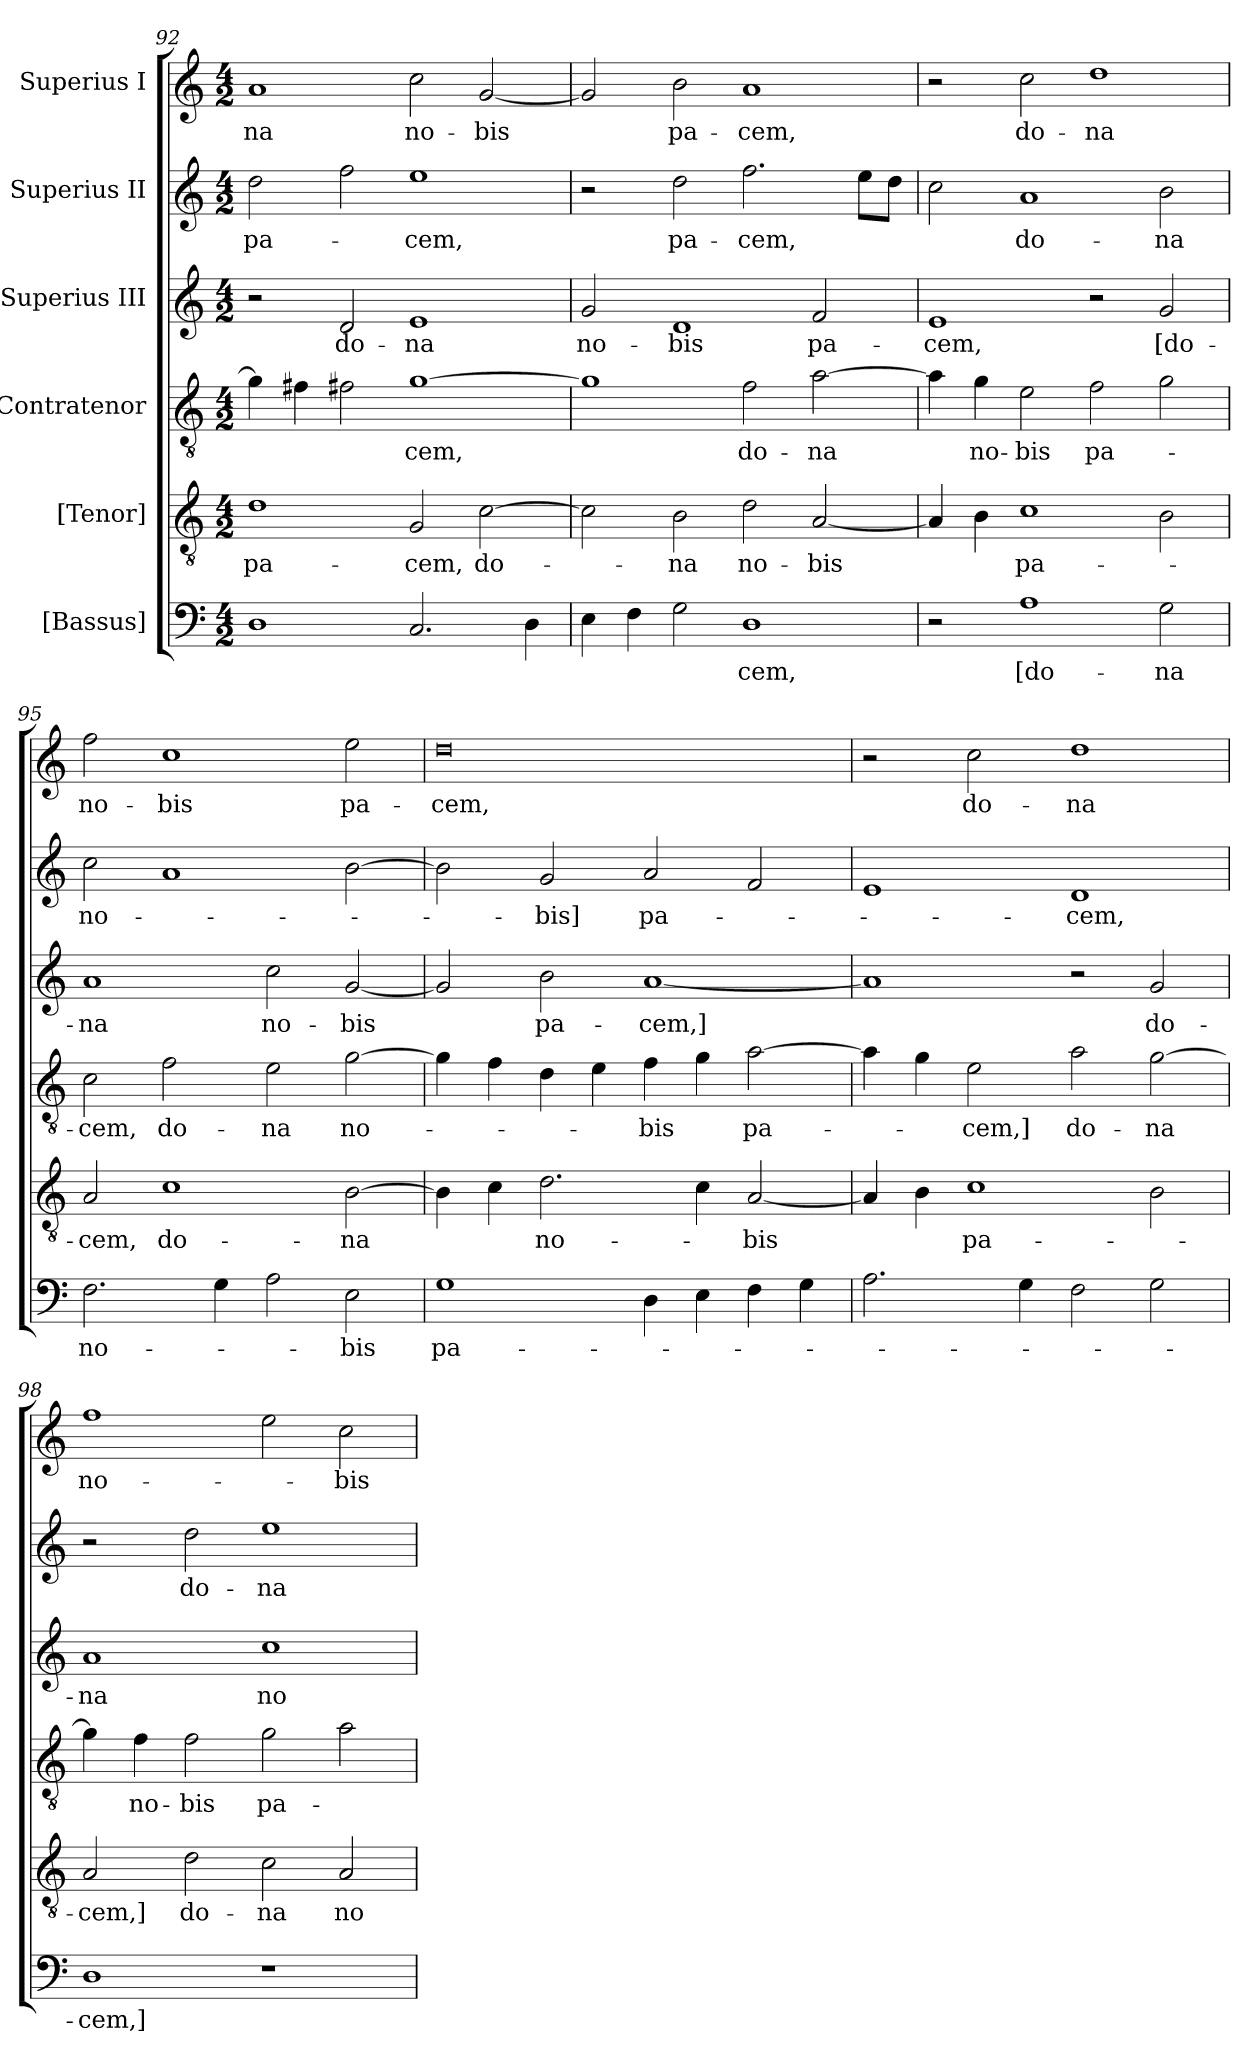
**kern	**text	**kern	**text	**kern	**text	**kern	**text	**kern	**text	**kern	**text
*part6	*part6	*part5	*part5	*part4	*part4	*part3	*part3	*part2	*part2	*part1	*part1
*staff6	*staff6	*staff5	*staff5	*staff4	*staff4	*staff3	*staff3	*staff2	*staff2	*staff1	*staff1
*I"[Bassus]	*	*I"[Tenor]	*	*I"Contratenor	*	*I"Superius III	*	*I"Superius II	*	*I"Superius I	*
*clefF4	*	*clefGv2	*	*clefGv2	*	*clefG2	*	*clefG2	*	*clefG2	*
*k[]	*	*k[]	*	*k[]	*	*k[]	*	*k[]	*	*k[]	*
*M4/2	*	*M4/2	*	*M4/2	*	*M4/2	*	*M4/2	*	*M4/2	*
=92	=92	=92	=92	=92	=92	=92	=92	=92	=92	=92	=92
1D\	.	1d\	pa-	4g\]	.	2r	.	2dd\	pa-	1a/	-na
.	.	.	.	4f#X\	.	.	.	.	.	.	.
.	.	.	.	2f#X\	.	2d/	do-	2ff\	.	.	.
2.C/	.	2G/	-cem,	[1g\	-cem,	1e/	-na	1ee\	-cem,	2cc\	no-
.	.	[2c\	do-	.	.	.	.	.	.	[2g/	-bis
4D\	.	.	.	.	.	.	.	.	.	.	.
=93	=93	=93	=93	=93	=93	=93	=93	=93	=93	=93	=93
4E\	.	2c\]	.	1g\]	.	2g/	no-	2r	.	2g/]	.
4F\	.	.	.	.	.	.	.	.	.	.	.
2G\	.	2B\	-na	.	.	1d/	-bis	2dd\	pa-	2b\	pa-
1D\	-cem,	2d\	no-	2f\	do-	.	.	2.ff\	-cem,	1a/	-cem,
.	.	[2A/	-bis	[2a\	-na	2f/	pa-	.	.	.	.
.	.	.	.	.	.	.	.	8ee\L	.	.	.
.	.	.	.	.	.	.	.	8dd\J	.	.	.
=94	=94	=94	=94	=94	=94	=94	=94	=94	=94	=94	=94
2r	.	4A/]	.	4a\]	.	1e/	-cem,	2cc\	.	2r	.
.	.	4B\	.	4g\	no-	.	.	.	.	.	.
1A\	[do-	1c\	pa-	2e\	-bis	.	.	1a/	do-	2cc\	do-
.	.	.	.	2f\	pa-	2r	.	.	.	1dd\	-na
2G\	-na	2B\	.	2g\	.	2g/	[do-	2b\	-na	.	.
=95	=95	=95	=95	=95	=95	=95	=95	=95	=95	=95	=95
2.F\	no-	2A/	-cem,	2c\	-cem,	1a/	-na	2cc\	no-	2ff\	no-
.	.	1c\	do-	2f\	do-	.	.	1a/	.	1cc\	-bis
4G\	.	.	.	.	.	.	.	.	.	.	.
2A\	.	.	.	2e\	-na	2cc\	no-	.	.	.	.
2E\	-bis	[2B\	-na	[2g\	no-	[2g/	-bis	[2b\	.	2ee\	pa-
=96	=96	=96	=96	=96	=96	=96	=96	=96	=96	=96	=96
1G\	pa-	4B\]	.	4g\]	.	2g/]	.	2b\]	.	0dd\	-cem,
.	.	4c\	.	4f\	.	.	.	.	.	.	.
.	.	2.d\	no-	4d\	.	2b\	pa-	2g/	-bis]	.	.
.	.	.	.	4e\	.	.	.	.	.	.	.
4D\	.	.	.	4f\	-bis	[1a/	-cem,]	2a/	pa-	.	.
4E\	.	4c\	.	4g\	.	.	.	.	.	.	.
4F\	.	[2A/	-bis	[2a\	pa-	.	.	2f/	.	.	.
4G\	.	.	.	.	.	.	.	.	.	.	.
=97	=97	=97	=97	=97	=97	=97	=97	=97	=97	=97	=97
2.A\	.	4A/]	.	4a\]	.	1a/]	.	1e/	.	2r	.
.	.	4B\	.	4g\	.	.	.	.	.	.	.
.	.	1c\	pa-	2e\	-cem,]	.	.	.	.	2cc\	do-
4G\	.	.	.	.	.	.	.	.	.	.	.
2F\	.	.	.	2a\	do-	2r	.	1d/	-cem,	1dd\	-na
2G\	.	2B\	.	[2g\	-na	2g/	do-	.	.	.	.
=98	=98	=98	=98	=98	=98	=98	=98	=98	=98	=98	=98
1D\	-cem,]	2A/	-cem,]	4g\]	.	1a/	-na	2r	.	1ff\	no-
.	.	.	.	4f\	no-	.	.	.	.	.	.
.	.	2d\	do-	2f\	-bis	.	.	2dd\	do-	.	.
1r	.	2c\	-na	2g\	pa-	1cc\	no-	1ee\	-na	2ee\	.
.	.	2A/	no-	2a\	.	.	.	.	.	2cc\	-bis
=	=	=	=	=	=	=	=	=	=	=	=
*-	*-	*-	*-	*-	*-	*-	*-	*-	*-	*-	*-
